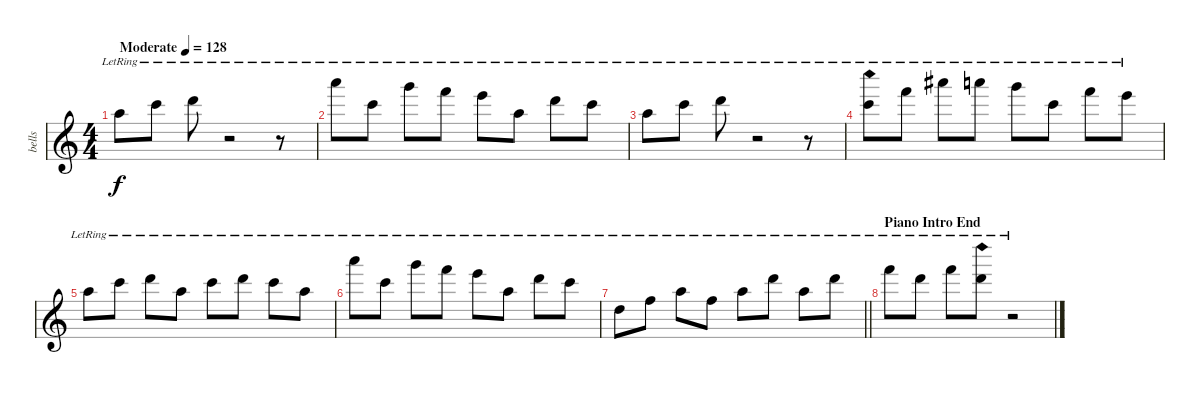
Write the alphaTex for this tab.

\track ("bells" "bells") {instrument musicbox}
\staff {score}
\tuning (E4 B3 G3 D3 A2 E2) {hide}
\ts (4 4)
\tempo (128 "Moderate")
\clef g2
\ks c
17.1{lr}.8{dy f volume 8 instrument musicbox} 20.1{lr}.8 22.1{lr}.8 r.2 r.8 |
29.1{lr}.8 20.1{lr}.8 27.1{lr}.8 30.2{lr}.8 29.2{lr}.8 22.2{lr}.8 27.2{lr}.8 25.2{lr}.8 |
17.1{lr}.8 20.1{lr}.8 22.1{lr}.8 r.2 r.8 |
20.1{ah 12 lr}.8 30.2{lr}.8 30.1{lr}.8 29.1{lr}.8 27.1{lr}.8 20.1{lr}.8 30.2{lr}.8 29.2{lr}.8 |
22.2{lr}.8 25.2{lr}.8 27.2{lr}.8 22.2{lr}.8 25.2{lr}.8 27.2{lr}.8 20.1{lr}.8 22.2{lr}.8 |
29.1{lr}.8 25.2{lr}.8 27.1{lr}.8 30.2{lr}.8 29.2{lr}.8 22.2{lr}.8 27.2{lr}.8 25.2{lr}.8 |
\barLineRight lightlight
10.1{lr}.8 18.2{lr}.8 22.2{lr}.8 18.2{lr}.8 22.2{lr}.8 27.2{lr}.8 22.2{lr}.8 27.2{lr}.8 |
\section ("" "Piano Intro End")
30.2{lr}.8 27.2{lr}.8 30.2{lr}.8 22.1{ah 12 lr}.8 r.2
